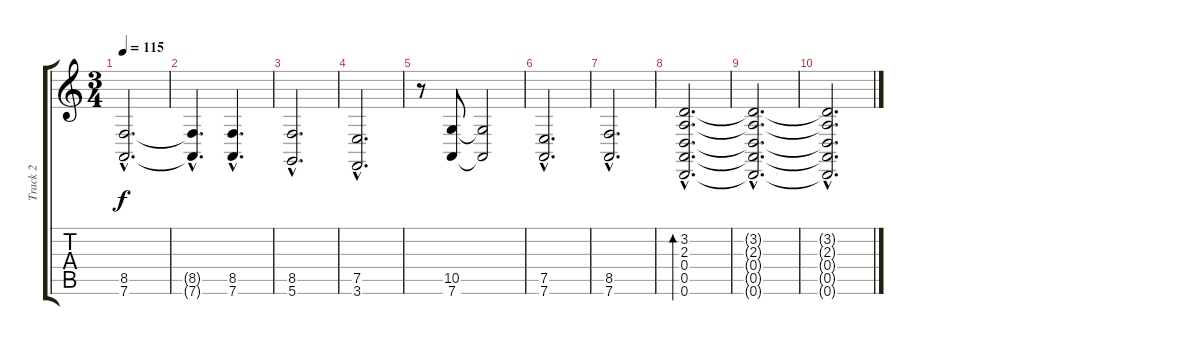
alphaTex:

\track ("Track 2" "Track 2") {instrument acousticgrandpiano}
\staff {score tabs}
\tuning (E4 B3 G3 D3 A2 D2) {hide}
\ts (3 4)
\tempo 115
\clef g2
\ks c
(8.5{hac} 7.6{hac}).2{d dy f} |
(8.5{hac t} 7.6{hac t}).4{d} (8.5{hac} 7.6{hac}).4{d} |
(8.5{hac} 5.6{hac}).2{d} |
(7.5{hac} 3.6{hac}).2{d} |
r.8 (10.5 7.6).8 (10.5{t} 7.6{t}).2 |
(7.5{hac} 7.6{hac}).2{d} |
(8.5{hac} 7.6{hac}).2{d} |
(3.2{hac} 2.3{hac} 0.4{hac} 0.5{hac} 0.6{hac}).2{d bd 240} |
(3.2{hac t} 2.3{hac t} 0.4{hac t} 0.5{hac t} 0.6{hac t}).2{d} |
(3.2{hac t} 2.3{hac t} 0.4{hac t} 0.5{hac t} 0.6{hac t}).2{d}
